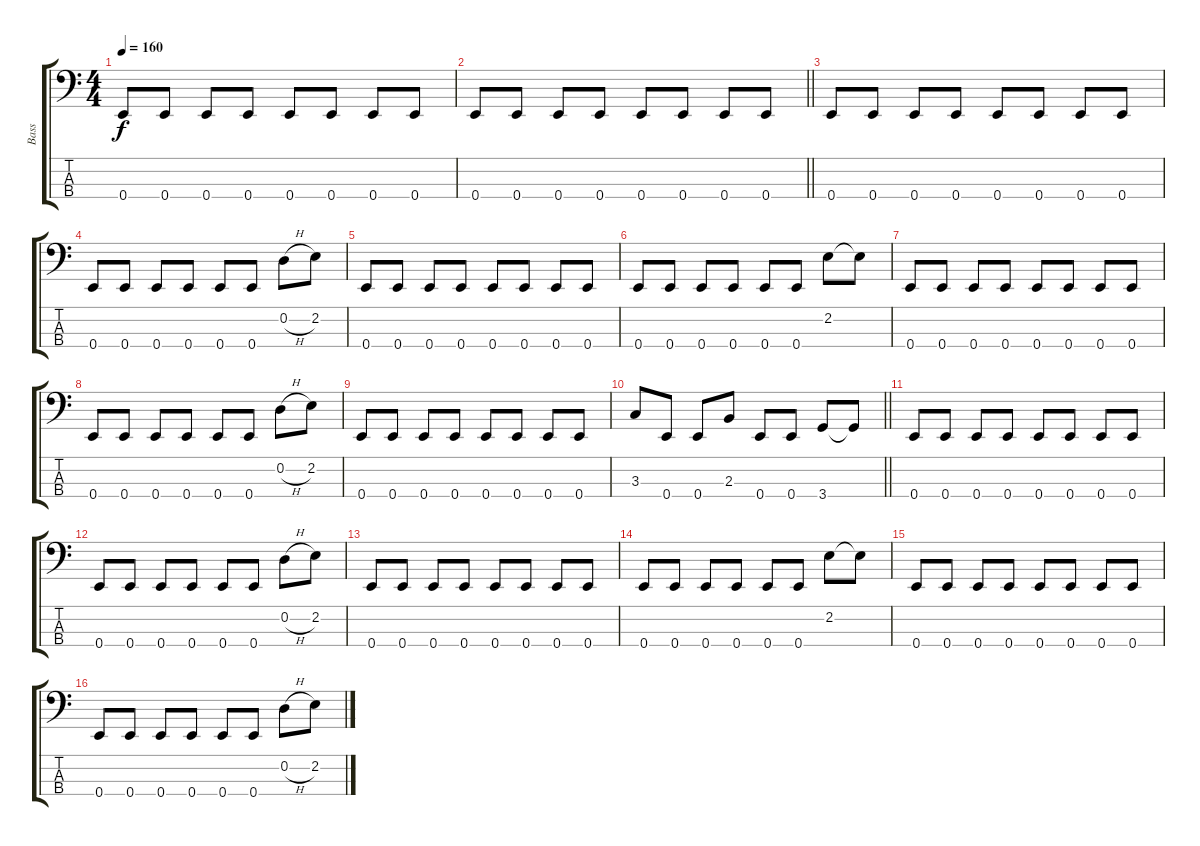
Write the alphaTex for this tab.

\track ("Bass" "Bass") {instrument electricbasspick}
\staff {score tabs}
\tuning (G2 D2 A1 E1) {hide}
\ts (4 4)
\tempo 160
\clef f4
\ks c
0.4.8{dy f} 0.4.8 0.4.8 0.4.8 0.4.8 0.4.8 0.4.8 0.4.8 |
\barLineRight lightlight
0.4.8 0.4.8 0.4.8 0.4.8 0.4.8 0.4.8 0.4.8 0.4.8 |
0.4.8 0.4.8 0.4.8 0.4.8 0.4.8 0.4.8 0.4.8 0.4.8 |
0.4.8 0.4.8 0.4.8 0.4.8 0.4.8 0.4.8 0.2{h}.8 2.2.8 |
0.4.8 0.4.8 0.4.8 0.4.8 0.4.8 0.4.8 0.4.8 0.4.8 |
0.4.8 0.4.8 0.4.8 0.4.8 0.4.8 0.4.8 2.2.8 2.2{t}.8 |
0.4.8 0.4.8 0.4.8 0.4.8 0.4.8 0.4.8 0.4.8 0.4.8 |
0.4.8 0.4.8 0.4.8 0.4.8 0.4.8 0.4.8 0.2{h}.8 2.2.8 |
0.4.8 0.4.8 0.4.8 0.4.8 0.4.8 0.4.8 0.4.8 0.4.8 |
\barLineRight lightlight
3.3.8 0.4.8 0.4.8 2.3.8 0.4.8 0.4.8 3.4.8 3.4{t}.8 |
0.4.8 0.4.8 0.4.8 0.4.8 0.4.8 0.4.8 0.4.8 0.4.8 |
0.4.8 0.4.8 0.4.8 0.4.8 0.4.8 0.4.8 0.2{h}.8 2.2.8 |
0.4.8 0.4.8 0.4.8 0.4.8 0.4.8 0.4.8 0.4.8 0.4.8 |
0.4.8 0.4.8 0.4.8 0.4.8 0.4.8 0.4.8 2.2.8 2.2{t}.8 |
0.4.8 0.4.8 0.4.8 0.4.8 0.4.8 0.4.8 0.4.8 0.4.8 |
0.4.8 0.4.8 0.4.8 0.4.8 0.4.8 0.4.8 0.2{h}.8 2.2.8
